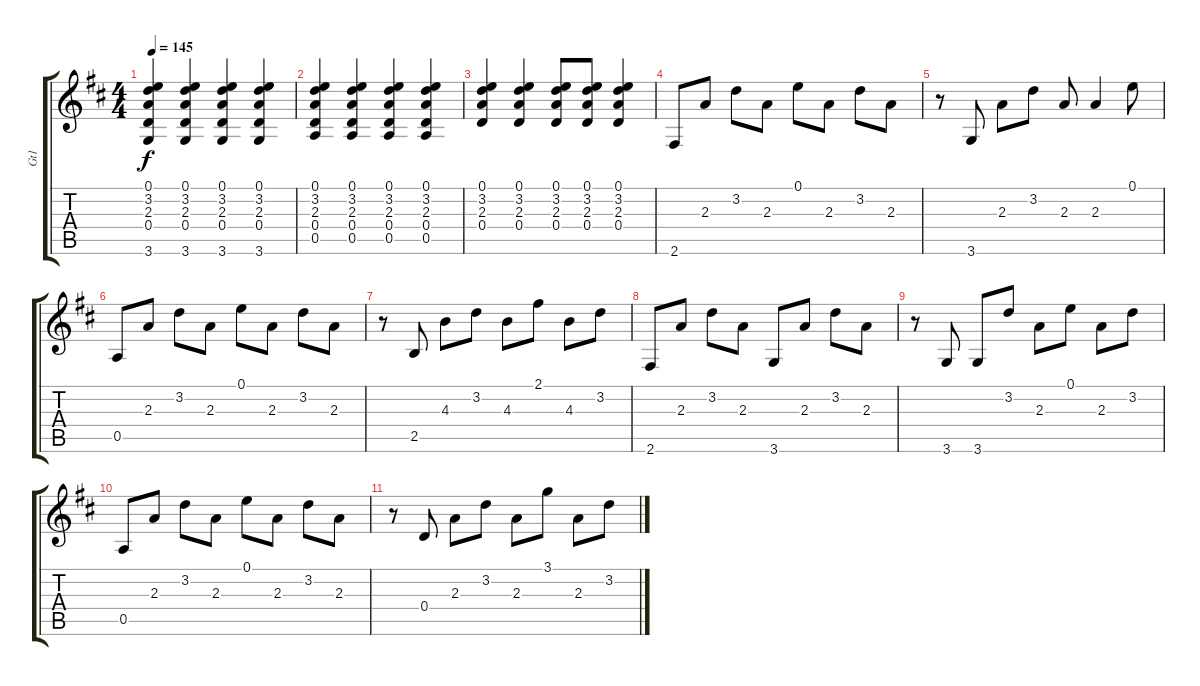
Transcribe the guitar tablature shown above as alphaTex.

\track ("       Gt1          " "       Gt1") {instrument overdrivenguitar}
\staff {score tabs}
\tuning (E4 B3 G3 D3 A2 E2) {hide}
\ts (4 4)
\tempo 145
\clef g2
\ks d
(0.1 3.2 2.3 0.4 3.6).4{dy f} (0.1 3.2 2.3 0.4 3.6).4 (0.1 3.2 2.3 0.4 3.6).4 (0.1 3.2 2.3 0.4 3.6).4 |
(0.1 3.2 2.3 0.4 0.5).4 (0.1 3.2 2.3 0.4 0.5).4 (0.1 3.2 2.3 0.4 0.5).4 (0.1 3.2 2.3 0.4 0.5).4 |
(0.1 3.2 2.3 0.4).4 (0.1 3.2 2.3 0.4).4 (0.1 3.2 2.3 0.4).8 (0.1 3.2 2.3 0.4).8 (0.1 3.2 2.3 0.4).4 |
2.6.8 2.3.8 3.2.8 2.3.8 0.1.8 2.3.8 3.2.8 2.3.8 |
r.8 3.6.8 2.3.8 3.2.8 2.3.8 2.3.4 0.1.8 |
0.5.8 2.3.8 3.2.8 2.3.8 0.1.8 2.3.8 3.2.8 2.3.8 |
r.8 2.5.8 4.3.8 3.2.8 4.3.8 2.1.8 4.3.8 3.2.8 |
2.6.8 2.3.8 3.2.8 2.3.8 3.6.8 2.3.8 3.2.8 2.3.8 |
r.8 3.6.8 3.6.8 3.2.8 2.3.8 0.1.8 2.3.8 3.2.8 |
0.5.8 2.3.8 3.2.8 2.3.8 0.1.8 2.3.8 3.2.8 2.3.8 |
r.8 0.4.8 2.3.8 3.2.8 2.3.8 3.1.8 2.3.8 3.2.8
